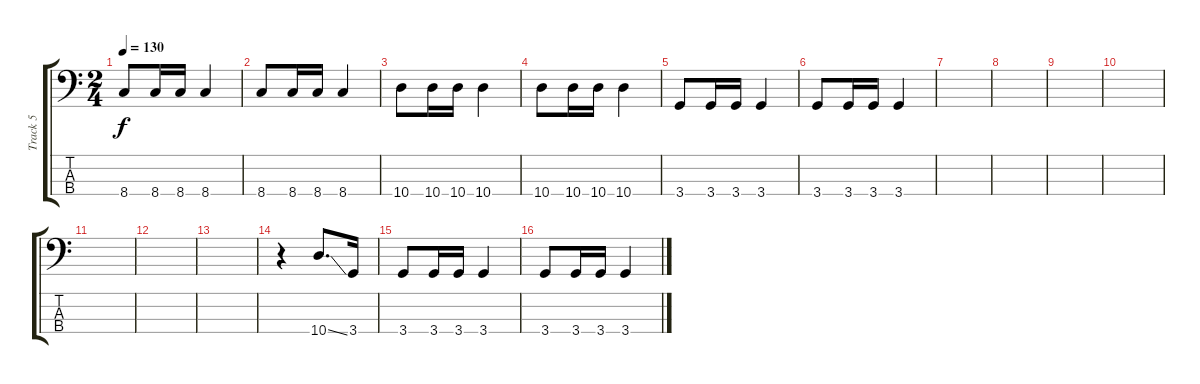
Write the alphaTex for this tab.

\track ("Track 5" "Track 5") {instrument electricbassfinger}
\staff {score tabs}
\tuning (G2 D2 A1 E1) {hide}
\ts (2 4)
\tempo 130
\clef f4
\ks c
8.4.8{dy f} 8.4.16 8.4.16 8.4.4 |
8.4.8 8.4.16 8.4.16 8.4.4 |
10.4.8 10.4.16 10.4.16 10.4.4 |
10.4.8 10.4.16 10.4.16 10.4.4 |
3.4.8 3.4.16 3.4.16 3.4.4 |
3.4.8 3.4.16 3.4.16 3.4.4 |
|
|
|
|
|
|
|
r.4 10.4{ss}.8{d} 3.4.16 |
3.4.8 3.4.16 3.4.16 3.4.4 |
3.4.8 3.4.16 3.4.16 3.4.4
